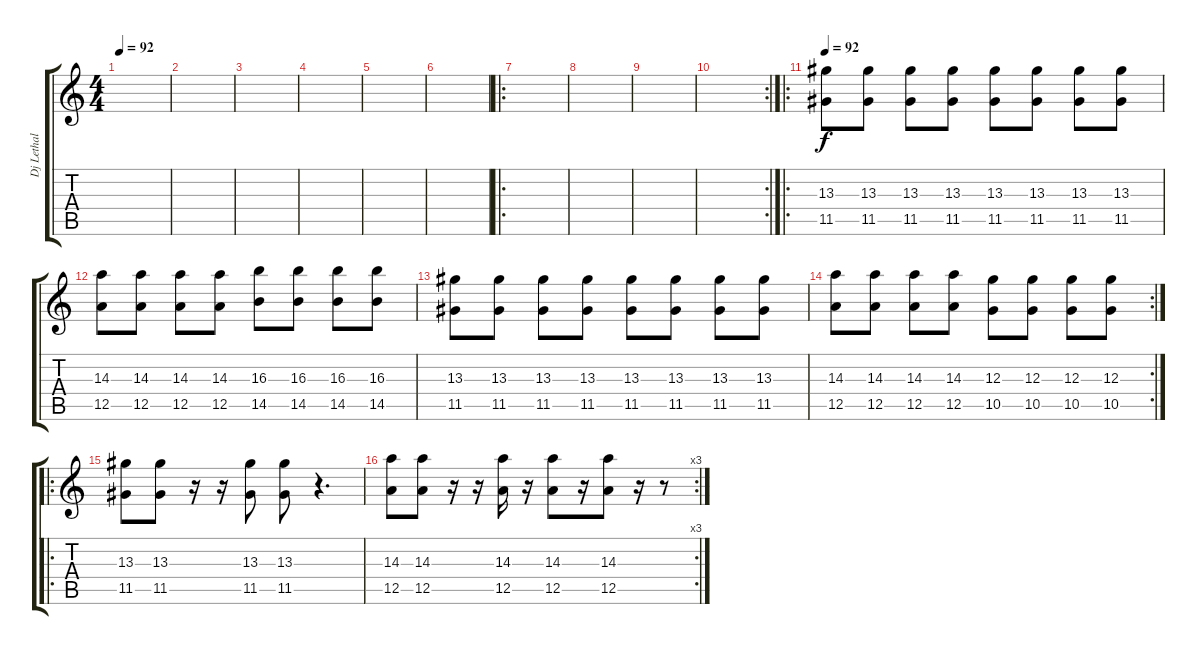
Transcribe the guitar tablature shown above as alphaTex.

\track ("Dj Lethal" "Dj Lethal") {instrument overdrivenguitar}
\staff {score tabs}
\tuning (E4 B3 G3 D3 A2 E2) {hide}
\ts (4 4)
\tempo 92
\clef g2
\ks c
|
|
|
|
|
|
\ro
|
|
|
\rc 2
|
\ro
\tempo 92
(13.3 11.5).8 (13.3 11.5).8 (13.3 11.5).8 (13.3 11.5).8 (13.3 11.5).8 (13.3 11.5).8 (13.3 11.5).8 (13.3 11.5).8 |
(14.3 12.5).8 (14.3 12.5).8 (14.3 12.5).8 (14.3 12.5).8 (16.3 14.5).8 (16.3 14.5).8 (16.3 14.5).8 (16.3 14.5).8 |
(13.3 11.5).8 (13.3 11.5).8 (13.3 11.5).8 (13.3 11.5).8 (13.3 11.5).8 (13.3 11.5).8 (13.3 11.5).8 (13.3 11.5).8 |
\rc 2
(14.3 12.5).8 (14.3 12.5).8 (14.3 12.5).8 (14.3 12.5).8 (12.3 10.5).8 (12.3 10.5).8 (12.3 10.5).8 (12.3 10.5).8 |
\ro
(13.3 11.5).8{volume 6 instrument overdrivenguitar} (13.3 11.5).8 r.16 r.16 (13.3 11.5).8 (13.3 11.5).8 r.4{d} |
\rc 3
(14.3 12.5).8 (14.3 12.5).8 r.16 r.16 (14.3 12.5).16 r.16 (14.3 12.5).8 r.16 (14.3 12.5).8 r.16 r.8
